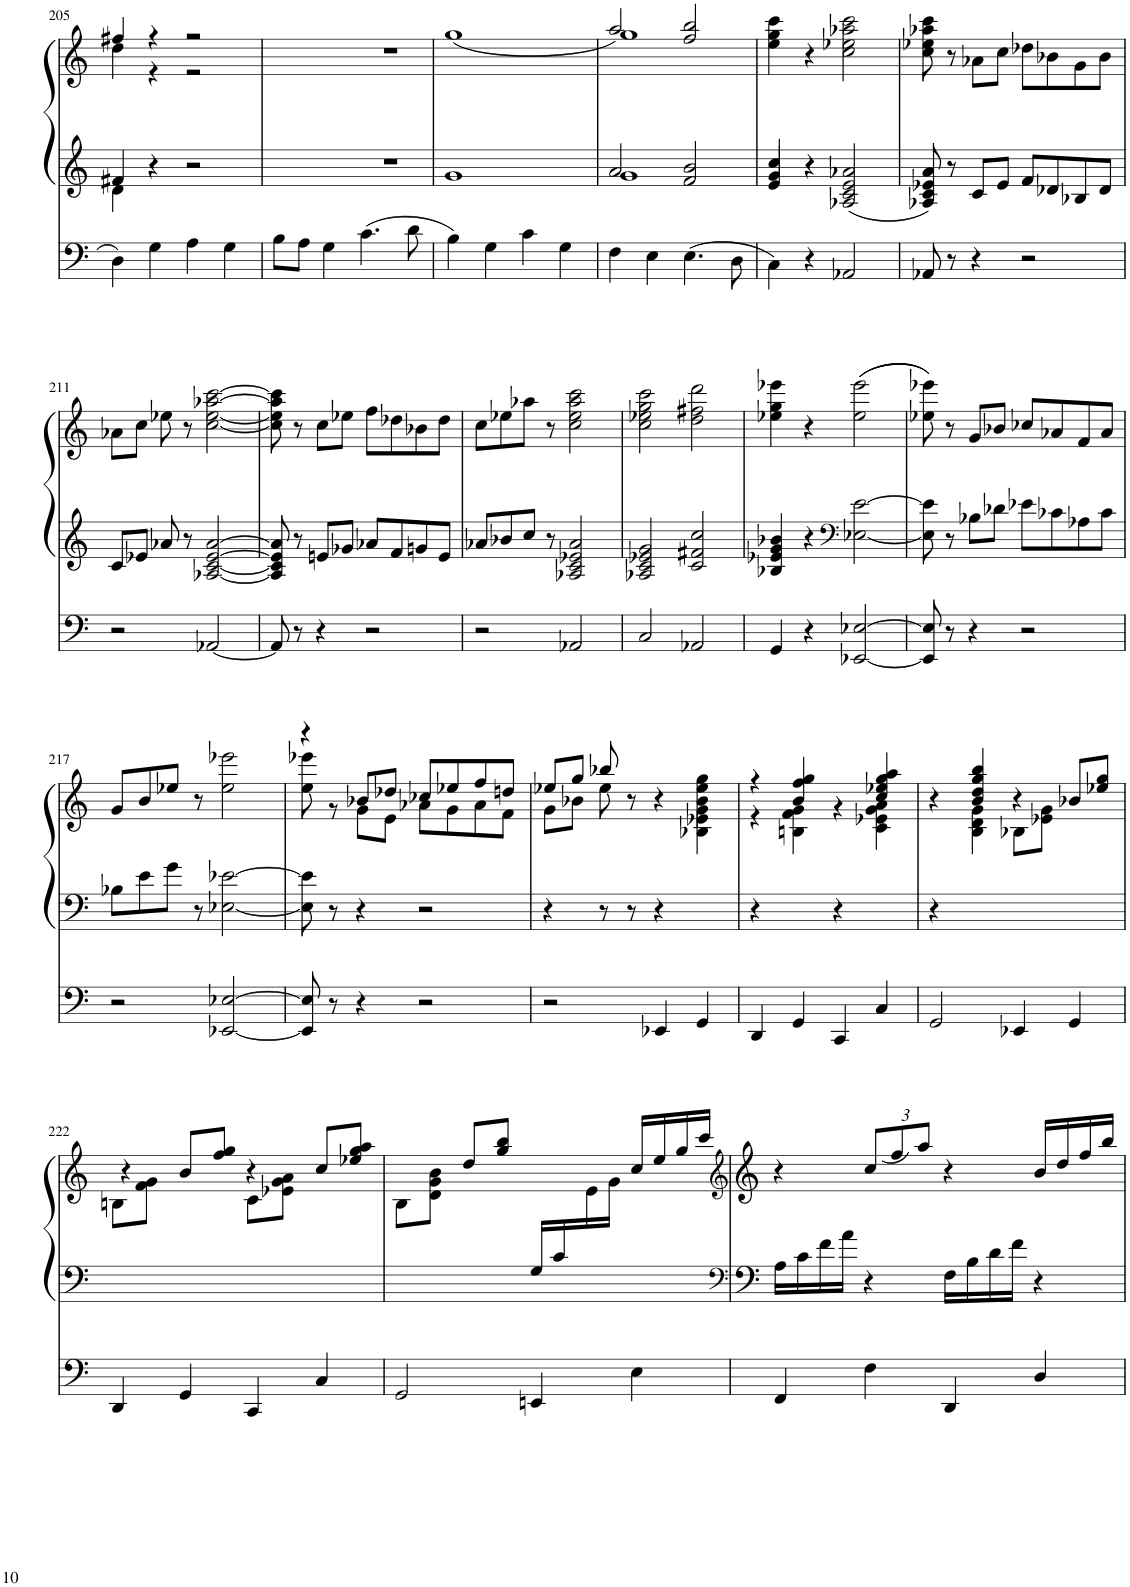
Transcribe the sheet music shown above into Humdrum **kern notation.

**kern	**kern	**kern
*part2	*part1	*part1
*staff3	*staff2	*staff1
*I"Pédales	*I"Claviers	*
!!LO:PB:g=z
*clefF4	*clefG2	*clefG2
*k[]	*k[]	*k[]
*M4/4	*M12/8	*M4/4
=205	=205	=205
*	*^	*^
4D\	4f#X/	4d\	4ff#X/	4dd\
4G\	4r	2.ryy	4r	4r
4A\	2r	.	2r	2r
4G\	.	.	.	.
*	*v	*v	*	*
*	*	*v	*v
=206	=206	=206
8B\L	1r	1r
8A\J	.	.
4G\	.	.
(4.c\	.	.
8d\	.	.
=207	=207	=207
*	*^	*^
4B\)	1ryy	1g	1ryy	(1gg
4G\	.	.	.	.
4c\	.	.	.	.
4G\	.	.	.	.
=208	=208	=208	=208	=208
4F\	2a/	1g	2aa/)	1gg
4E\	.	.	.	.
(4.E\	2f/ 2b/	.	2ff/ 2bb/	.
8D\	.	.	.	.
*	*	*	*v	*v
=209	=209	=209	=209
4C\)	4e/ 4cc/	4g/	4ee\ 4gg\ 4ccc\
4r	4r	2.ryy	4r
2AA-X/	2A-X/ 2c/ 2e/ 2a-X/	.	2cc\ 2ee-X\ 2aa-X\ 2ccc\
*	*v	*v	*
=210	=210	=210
8AA-X/	8A-X/ 8c/ 8e-X/ 8a/	8cc\ 8ee-X\ 8aa-X\ 8ccc\
8r	8r	8r
4r	8c/L	8a-X\L
.	8e-/J	8cc\J
2r	8f/L	8dd-X\L
.	8d-X/	8b-X\
.	8B-X/	8g\
.	8d-/J	8b-\J
!!LO:LB:g=z
=211	=211	=211
2r	8c/L	8a-X\L
.	8e-X/J	8cc\J
.	8a-X/	8ee-X\
.	8r	8r
[2AA-X/	[2A-X/ [2c/ [2e-/ [2a-/	[2cc\ [2ee-\ [2aa-X\ [2ccc\
=212	=212	=212
8AA-/]	8A-/] 8c/] 8e-/] 8a-/]	8cc\] 8ee-\] 8aa-\] 8ccc\]
8r	8r	8r
4r	8en/L	8cc\L
.	8g-X/J	8ee-X\J
2r	8a-X/L	8ff\L
.	8f/	8dd-X\
.	8gn/	8b-X\
.	8e/J	8dd-\J
=213	=213	=213
2r	8a-X/L	8cc\L
.	8b-X/	8ee-X\
.	8cc/J	8aa-X\J
.	8r	8r
2AA-X/	2A-X/ 2c/ 2e-X/ 2a-/	2cc\ 2ee-\ 2aa-\ 2ccc\
=214	=214	=214
2C/	2A-X/ 2c/ 2e-X/ 2g/	2cc\ 2ee-X\ 2gg\ 2ccc\
2AA-X/	2c/ 2f#X/ 2cc/	2dd\ 2ff#X\ 2ddd\
=215	=215	=215
4GG/	4B-X/ 4e-X/ 4g/ 4b-X/	4ee-X\ 4gg\ 4eee-X\
4r	4r	4r
*	*clefF4	*
[2EE-X/ [2E-X/	[2E-X\ [2e-\	((2ee-\ 2eee-\
=216	=216	=216
8EE-/] 8E-/]	8E-\] 8e-\]	8ee-X\ 8eee-X\))
8r	8r	8r
4r	8B-X\L	8g/L
.	8d-X\J	8b-X/J
2r	8e-X\L	8cc-X/L
.	8c-X\	8a-X/
.	8A-X\	8f/
.	8c-\J	8a-/J
!!LO:LB:g=z
=217	=217	=217
2r	8B-X\L	8g/L
.	8e\	8b/
.	8g\J	8ee-X/J
.	8r	8r
[2EE-X/ [2E-X/	[2E-X\ [2e-X\	2ee-\ 2eee-X\
=218	=218	=218
*	*	*^
8EE-/] 8E-/]	8E-\] 8e-\]	4r	8ee\ 8eee-X\
8r	8r	.	8r
4r	4r	8b-X/L	8g\L
.	.	8dd-X/J	8e\J
2r	2r	8cc-X/L	8a-X\L
.	.	8ee-X/	8g\
.	.	8ff/	8a-\
.	.	8ddn/J	8f\J
=219	=219	=219	=219
*	*	*	*^
2r	4r	8ee-X/L	8g\L	2.ryy
.	.	8gg/J	8b-X\J	.
.	8r	8bb-X/	8ee-\	.
.	8r	8r	2ryy	.
4EE-X/	4r	4r	.	.
4GG/	4ryy	4b-\ 4ee-\ 4gg\	.	4B-X\ 4e-X\ 4g\
.	.	.	8ryy	.
=220	=220	=220	=220	=220
4DD/	4r	4r	4r	4ryy
4GG/	4ryy	4b/ 4ff/ 4gg/	4ryy	4Bn\ 4f\ 4g\
4CC/	4r	4ryy	4r	4ryy
4C/	4ryy	4cc/ 4ee-X/ 4gg/ 4aa/	4ryy	4c\ 4e-X\ 4g\ 4a\
*	*	*	*v	*v
=221	=221	=221	=221
2GG/	4r	4r	4ryy
.	2ryy	4b/ 4dd/ 4gg/ 4bb/	4B\ 4d\ 4g\
4EE-X/	.	4r	8B-X\L
.	.	.	8e-X\ 8g\J
4GG/	4ryy	8b-X/L	4ryy
.	.	8ee-X/ 8gg/J	.
!!LO:LB:g=z	!!
=222	=222	=222	=222
4DD/	4ryy	4r	8Bn\L
.	.	.	8f\ 8g\J
4GG/	4ryy	8b/L	4ryy
.	.	8ff/ 8gg/J	.
4CC/	4ryy	4r	8c\L
.	.	.	8e-X\ 8g\ 8a\J
4C/	4ryy	8cc/L	4ryy
.	.	8ee-X/ 8gg/ 8aa/J	.
*	*	*v	*v
=223	=223	=223
*	*^	*
2GG/	2ryy	1ryy	8B\L
.	.	.	8d\ 8g\ 8b\J
.	.	.	8dd/L
.	.	.	8gg/ 8bb/J
4EEn/	16G/LL	.	8ryy
.	16c/	.	.
.	4.ryy	.	16e\
.	.	.	16g\JJ
4E\	.	.	16cc/LL
.	.	.	16ee/
.	.	.	16gg/
.	.	.	16ccc/JJ
*	*v	*v	*
=224	=224	=224
*	*clefF4	*clefG2
4FF/	16A\LL	4r
.	16c\	.
.	16f\	.
.	16a\JJ	.
*	*	*Xbrackettup
4F\	4r	12cc/L
.	.	(12ff/
.	.	12aa/J)
4DD/	16F\LL	4r
.	16B\	.
.	16d\	.
.	16f\JJ	.
4D/	4r	16b/LL
.	.	16dd/
.	.	16ff/
.	.	16bb/JJ
=	=	=
*-	*-	*-
